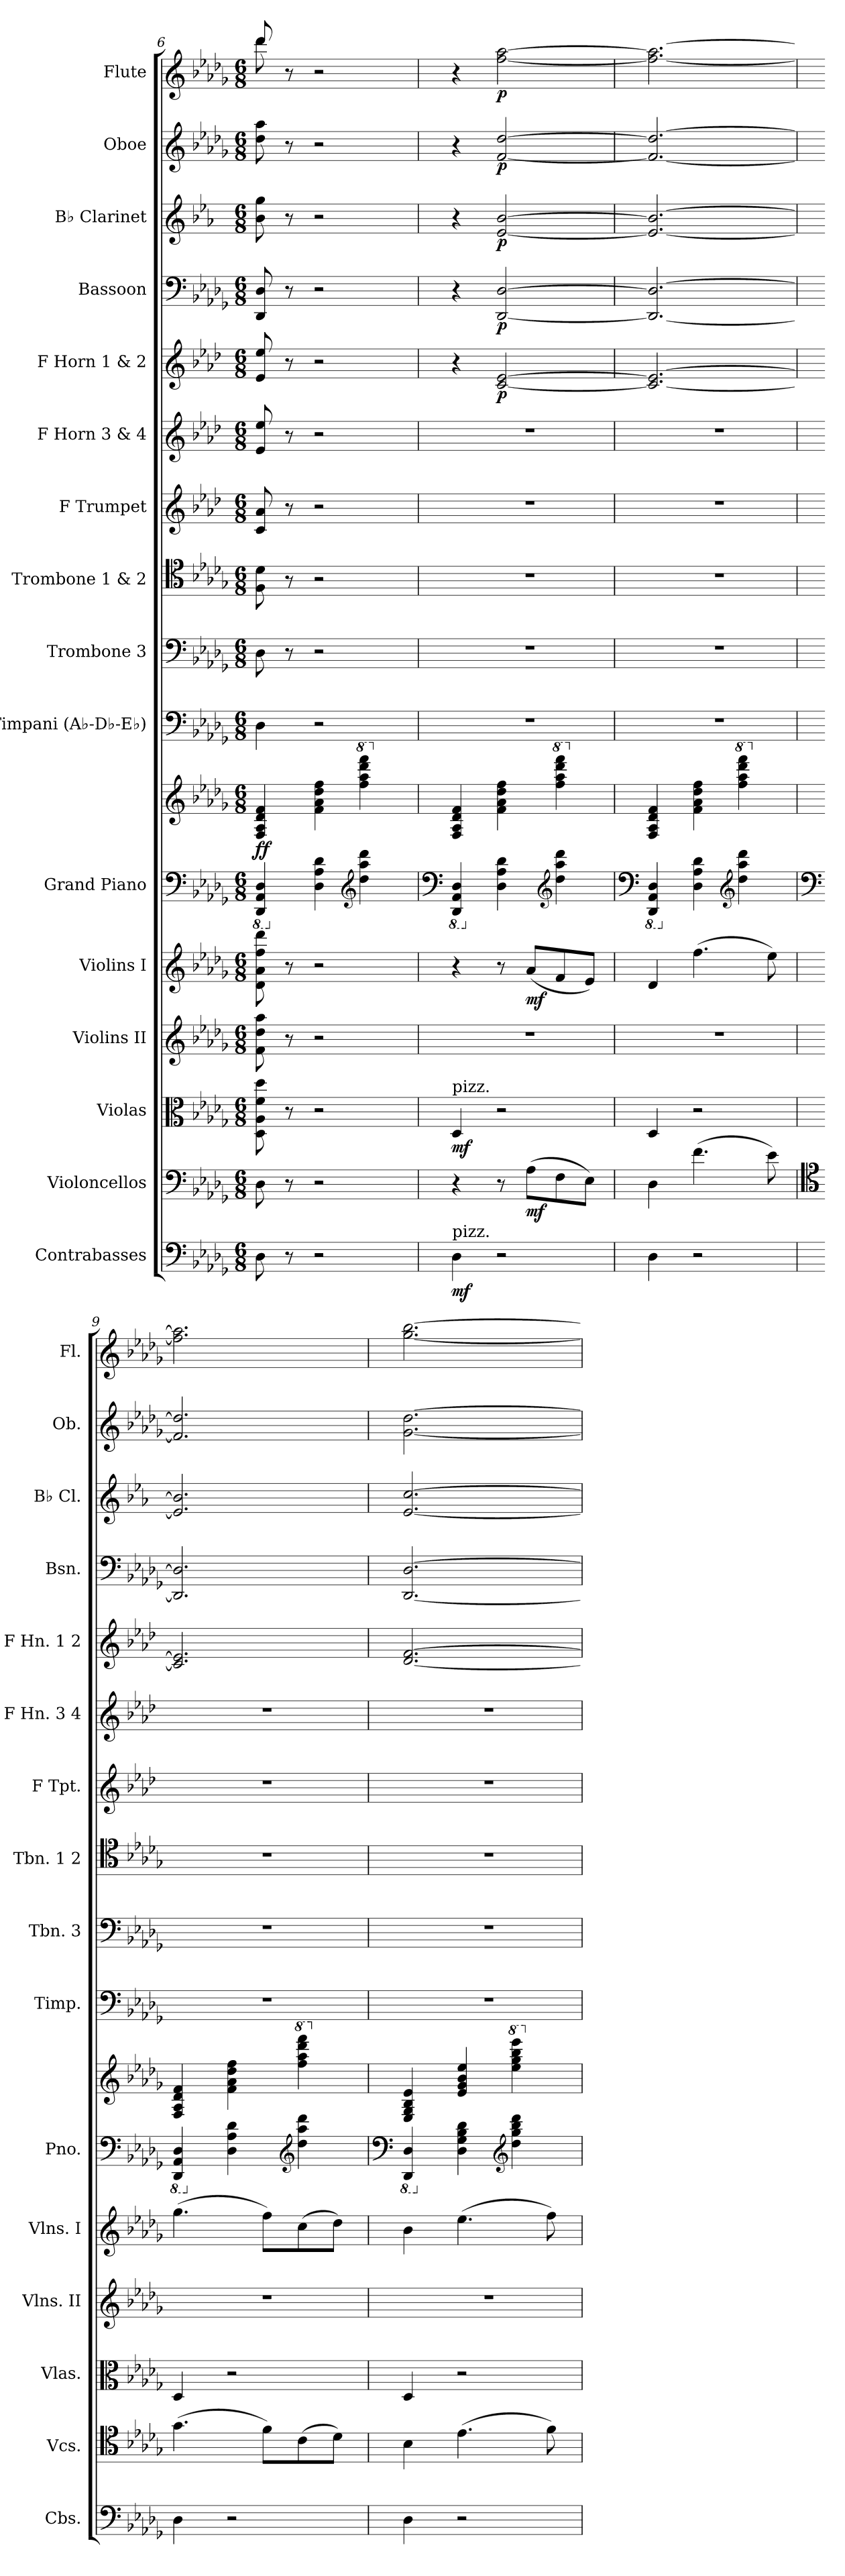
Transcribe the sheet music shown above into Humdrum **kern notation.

**kern	**dynam	**kern	**dynam	**kern	**dynam	**kern	**kern	**dynam	**kern	**kern	**dynam	**kern	**kern	**kern	**kern	**kern	**kern	**dynam	**kern	**dynam	**kern	**dynam	**kern	**dynam	**kern	**dynam
*part16	*part16	*part15	*part15	*part14	*part14	*part13	*part12	*part12	*part11	*part11	*part11	*part10	*part9	*part8	*part7	*part6	*part5	*part5	*part4	*part4	*part3	*part3	*part2	*part2	*part1	*part1
*staff17	*staff17	*staff16	*staff16	*staff15	*staff15	*staff14	*staff13	*staff13	*staff12	*staff11	*staff11/12	*staff10	*staff9	*staff8	*staff7	*staff6	*staff5	*staff5	*staff4	*staff4	*staff3	*staff3	*staff2	*staff2	*staff1	*staff1
*I"Contrabasses	*	*I"Violoncellos	*	*I"Violas	*	*I"Violins II	*I"Violins I	*	*I"Grand Piano	*	*	*I"Timpani (A♭-D♭-E♭)	*I"Trombone 3	*I"Trombone 1 &amp; 2	*I"F Trumpet	*I"F Horn 3 &amp; 4	*I"F Horn 1 &amp; 2	*	*I"Bassoon	*	*I"B♭ Clarinet	*	*I"Oboe	*	*I"Flute	*
*I'Cbs.	*	*I'Vcs.	*	*I'Vlas.	*	*I'Vlns. II	*I'Vlns. I	*	*I'Pno.	*	*	*I'Timp.	*I'Tbn. 3	*I'Tbn. 1 2	*I'F Tpt.	*I'F Hn. 3 4	*I'F Hn. 1 2	*	*I'Bsn.	*	*I'B♭ Cl.	*	*I'Ob.	*	*I'Fl.	*
*clefF4	*	*clefF4	*	*clefC3	*	*clefG2	*clefG2	*	*clefF4	*clefG2	*	*clefF4	*clefF4	*clefC4	*clefG2	*clefG2	*clefG2	*	*clefF4	*	*clefG2	*	*clefG2	*	*clefG2	*
*ITrd7c12	*	*	*	*	*	*	*	*	*	*	*	*	*	*	*ITrd-3c-5	*ITrd4c7	*ITrd4c7	*	*	*	*ITrd1c2	*	*	*	*	*
*k[b-e-a-d-g-]	*	*k[b-e-a-d-g-]	*	*k[b-e-a-d-g-]	*	*k[b-e-a-d-g-]	*k[b-e-a-d-g-]	*	*k[b-e-a-d-g-]	*k[b-e-a-d-g-]	*	*k[b-e-a-d-g-]	*k[b-e-a-d-g-]	*k[b-e-a-d-g-]	*k[b-e-a-d-g-]	*k[b-e-a-d-g-]	*k[b-e-a-d-g-]	*	*k[b-e-a-d-g-]	*	*k[b-e-a-d-g-]	*	*k[b-e-a-d-g-]	*	*k[b-e-a-d-g-]	*
*M6/8	*	*M6/8	*	*M6/8	*	*M6/8	*M6/8	*	*M6/8	*M6/8	*	*M6/8	*M6/8	*M6/8	*M6/8	*M6/8	*M6/8	*	*M6/8	*	*M6/8	*	*M6/8	*	*M6/8	*
*	*	*	*	*	*	*	*	*	*8ba	*	*	*	*	*	*	*	*	*	*	*	*	*	*	*	*	*
=6	=6	=6	=6	=6	=6	=6	=6	=6	=6	=6	=6	=6	=6	=6	=6	=6	=6	=6	=6	=6	=6	=6	=6	=6	=6	=6
*	*	*	*	*	*	*	*	*	*	*	*	*	*	*	*	*	*	*	*	*	*	*	*	*	*^	*
!	!	!	!	!	!	!	!	!	!	!	!LO:DY:b	!	!	!	!	!	!	!	!	!	!	!	!	!	!	!	!
8DD-\	.	8D-\	.	8D-\ 8A-\ 8f\ 8dd-\	.	8f\ 8dd-\ 8aa-\	8d-\ 8a-\ 8ff\ 8ddd-\	.	4DDD-/ 4AAA-/ 4DD-/	4F/ 4A-/ 4d-/ 4f/	ff	4D-\	8D-\	8F\ 8d-\	8f/ 8dd-/	8A-/ 8a-/	8A-/ 8a-/	.	8DD-/ 8D-/	.	8a-\ 8ff\	.	8dd-\ 8aa-\	.	8ddd-/	8ddd-\	.
8r	.	8r	.	8r	.	8r	8r	.	.	.	.	.	8r	8r	8r	8r	8r	.	8r	.	8r	.	8r	.	8r	2ryy	.
*	*	*	*	*	*	*	*	*	*X8ba	*	*	*	*	*	*	*	*	*	*	*	*	*	*	*	*	*	*
2r	.	2r	.	2r	.	2r	2r	.	4D-\ 4A-\ 4d-\	4f\ 4a-\ 4dd-\ 4ff\	.	2r	2r	2r	2r	2r	2r	.	2r	.	2r	.	2r	.	2r	.	.
*	*	*	*	*	*	*	*	*	*clefG2	*	*	*	*	*	*	*	*	*	*	*	*	*	*	*	*	*	*
*	*	*	*	*	*	*	*	*	*	*8va	*	*	*	*	*	*	*	*	*	*	*	*	*	*	*	*	*
.	.	.	.	.	.	.	.	.	4dd-\ 4aa-\ 4ddd-\	4fff\ 4aaa-\ 4dddd-\ 4ffff\	.	.	.	.	.	.	.	.	.	.	.	.	.	.	.	.	.
.	.	.	.	.	.	.	.	.	.	.	.	.	.	.	.	.	.	.	.	.	.	.	.	.	.	8ryy	.
*	*	*	*	*	*	*	*	*	*	*	*	*	*	*	*	*	*	*	*	*	*	*	*	*	*v	*v	*
=7	=7	=7	=7	=7	=7	=7	=7	=7	=7	=7	=7	=7	=7	=7	=7	=7	=7	=7	=7	=7	=7	=7	=7	=7	=7	=7
*	*	*	*	*	*	*	*	*	*clefF4	*	*	*	*	*	*	*	*	*	*	*	*	*	*	*	*	*
*	*	*	*	*	*	*	*	*	*8ba	*	*	*	*	*	*	*	*	*	*	*	*	*	*	*	*	*
*	*	*	*	*	*	*	*	*	*	*X8va	*	*	*	*	*	*	*	*	*	*	*	*	*	*	*	*
*	*	*	*	*	*	*	*	*	*	*	*	*	*	*	*	*	*	*	*	*	*	*	*	*	*^	*
!	!	!	!	!LO:TX:a:t=pizz.	!	!	!	!	!	!	!	!	!	!	!	!	!	!	!	!	!	!	!	!	!	!	!
!LO:TX:a:t=pizz.	!	!	!	!	!	!	!	!	!	!	!	!	!	!	!	!	!	!	!	!	!	!	!	!	!	!	!
!	!LO:DY:b	!	!	!	!LO:DY:b	!	!	!	!	!	!	!	!	!	!	!	!	!	!	!	!	!	!	!	!	!	!
*	*	*	*	*	*	*	*	*	*	*	*	*	*	*	*	*	*	*	*	*	*	*	*	*	*v	*v	*
4DD-\	mf	4r	.	4D-/	mf	2.r	4r	.	4DDD-/ 4AAA-/ 4DD-/	4F/ 4A-/ 4d-/ 4f/	.	2.r	2.r	2.r	2.r	2.r	4r	.	4r	.	4r	.	4r	.	4r	.
*	*	*	*	*	*	*	*	*	*X8ba	*	*	*	*	*	*	*	*	*	*	*	*	*	*	*	*	*
!	!	!	!	!	!	!	!	!	!	!	!	!	!	!	!	!	!	!LO:DY:b	!	!LO:DY:b	!	!LO:DY:b	!	!LO:DY:b	!	!LO:DY:b
2r	.	8r	.	2r	.	.	8r	.	4D-\ 4A-\ 4d-\	4f\ 4a-\ 4dd-\ 4ff\	.	.	.	.	.	.	[2F/ [2A-/	p	[2DD-/ [2D-/	p	[2d-/ [2a-/	p	[2f/ [2dd-/	p	[2ff\ [2aa-\	p
!	!	!	!LO:DY:b	!	!	!	!	!LO:DY:b	!	!	!	!	!	!	!	!	!	!	!	!	!	!	!	!	!	!
.	.	(>8A-\L	mf	.	.	.	(<8a-/L	mf	.	.	.	.	.	.	.	.	.	.	.	.	.	.	.	.	.	.
*	*	*	*	*	*	*	*	*	*clefG2	*	*	*	*	*	*	*	*	*	*	*	*	*	*	*	*	*
*	*	*	*	*	*	*	*	*	*	*8va	*	*	*	*	*	*	*	*	*	*	*	*	*	*	*	*
.	.	8F\	.	.	.	.	8f/	.	4dd-\ 4aa-\ 4ddd-\	4fff\ 4aaa-\ 4dddd-\ 4ffff\	.	.	.	.	.	.	.	.	.	.	.	.	.	.	.	.
.	.	8E-\J)	.	.	.	.	8e-/J)	.	.	.	.	.	.	.	.	.	.	.	.	.	.	.	.	.	.	.
!!LO:PB:g=z
=8	=8	=8	=8	=8	=8	=8	=8	=8	=8	=8	=8	=8	=8	=8	=8	=8	=8	=8	=8	=8	=8	=8	=8	=8	=8	=8
*	*	*	*	*	*	*	*	*	*clefF4	*	*	*	*	*	*	*	*	*	*	*	*	*	*	*	*	*
*	*	*	*	*	*	*	*	*	*8ba	*	*	*	*	*	*	*	*	*	*	*	*	*	*	*	*	*
*	*	*	*	*	*	*	*	*	*	*X8va	*	*	*	*	*	*	*	*	*	*	*	*	*	*	*	*
4DD-\	.	4D-\	.	4D-/	.	2.r	4d-/	.	4DDD-/ 4AAA-/ 4DD-/	4F/ 4A-/ 4d-/ 4f/	.	2.r	2.r	2.r	2.r	2.r	2.F/_ 2.A-/_	.	2.DD-/_ 2.D-/_	.	2.d-/_ 2.a-/_	.	2.f/_ 2.dd-/_	.	2.ff\_ 2.aa-\_	.
*	*	*	*	*	*	*	*	*	*X8ba	*	*	*	*	*	*	*	*	*	*	*	*	*	*	*	*	*
2r	.	(>4.f\	.	2r	.	.	(>4.ff\	.	4D-\ 4A-\ 4d-\	4f\ 4a-\ 4dd-\ 4ff\	.	.	.	.	.	.	.	.	.	.	.	.	.	.	.	.
*	*	*	*	*	*	*	*	*	*clefG2	*	*	*	*	*	*	*	*	*	*	*	*	*	*	*	*	*
*	*	*	*	*	*	*	*	*	*	*8va	*	*	*	*	*	*	*	*	*	*	*	*	*	*	*	*
.	.	.	.	.	.	.	.	.	4dd-\ 4aa-\ 4ddd-\	4fff\ 4aaa-\ 4dddd-\ 4ffff\	.	.	.	.	.	.	.	.	.	.	.	.	.	.	.	.
.	.	8e-\)	.	.	.	.	8ee-\)	.	.	.	.	.	.	.	.	.	.	.	.	.	.	.	.	.	.	.
=9	=9	=9	=9	=9	=9	=9	=9	=9	=9	=9	=9	=9	=9	=9	=9	=9	=9	=9	=9	=9	=9	=9	=9	=9	=9	=9
*	*	*clefC4	*	*	*	*	*	*	*clefF4	*	*	*	*	*	*	*	*	*	*	*	*	*	*	*	*	*
*	*	*	*	*	*	*	*	*	*8ba	*	*	*	*	*	*	*	*	*	*	*	*	*	*	*	*	*
*	*	*	*	*	*	*	*	*	*	*X8va	*	*	*	*	*	*	*	*	*	*	*	*	*	*	*	*
4DD-\	.	(>4.g-\	.	4D-/	.	2.r	(>4.gg-\	.	4DDD-/ 4AAA-/ 4DD-/	4F/ 4A-/ 4d-/ 4f/	.	2.r	2.r	2.r	2.r	2.r	2.F/] 2.A-/]	.	2.DD-/] 2.D-/]	.	2.d-/] 2.a-/]	.	2.f/] 2.dd-/]	.	2.ff\] 2.aa-\]	.
*	*	*	*	*	*	*	*	*	*X8ba	*	*	*	*	*	*	*	*	*	*	*	*	*	*	*	*	*
2r	.	.	.	2r	.	.	.	.	4D-\ 4A-\ 4d-\	4f\ 4a-\ 4dd-\ 4ff\	.	.	.	.	.	.	.	.	.	.	.	.	.	.	.	.
.	.	8f\L)	.	.	.	.	8ff\L)	.	.	.	.	.	.	.	.	.	.	.	.	.	.	.	.	.	.	.
*	*	*	*	*	*	*	*	*	*clefG2	*	*	*	*	*	*	*	*	*	*	*	*	*	*	*	*	*
*	*	*	*	*	*	*	*	*	*	*8va	*	*	*	*	*	*	*	*	*	*	*	*	*	*	*	*
.	.	(>8c\	.	.	.	.	(>8cc\	.	4dd-\ 4aa-\ 4ddd-\	4fff\ 4aaa-\ 4dddd-\ 4ffff\	.	.	.	.	.	.	.	.	.	.	.	.	.	.	.	.
.	.	8d-\J)	.	.	.	.	8dd-\J)	.	.	.	.	.	.	.	.	.	.	.	.	.	.	.	.	.	.	.
=10	=10	=10	=10	=10	=10	=10	=10	=10	=10	=10	=10	=10	=10	=10	=10	=10	=10	=10	=10	=10	=10	=10	=10	=10	=10	=10
*	*	*	*	*	*	*	*	*	*clefF4	*	*	*	*	*	*	*	*	*	*	*	*	*	*	*	*	*
*	*	*	*	*	*	*	*	*	*8ba	*	*	*	*	*	*	*	*	*	*	*	*	*	*	*	*	*
*	*	*	*	*	*	*	*	*	*	*X8va	*	*	*	*	*	*	*	*	*	*	*	*	*	*	*	*
4DD-\	.	4B-\	.	4D-/	.	2.r	4b-\	.	4DDD-/ 4DD-/	4E-/ 4G-/ 4B-/ 4e-/	.	2.r	2.r	2.r	2.r	2.r	[2.G-/ [2.B-/	.	[2.DD-/ [2.D-/	.	[2.d-/ [2.b-/	.	[2.g-\ [2.dd-\	.	[2.gg-\ [2.bb-\	.
*	*	*	*	*	*	*	*	*	*X8ba	*	*	*	*	*	*	*	*	*	*	*	*	*	*	*	*	*
2r	.	(>4.e-\	.	2r	.	.	(>4.ee-\	.	4D-\ 4G-\ 4B-\ 4d-\	4e-/ 4g-/ 4b-/ 4ee-/	.	.	.	.	.	.	.	.	.	.	.	.	.	.	.	.
*	*	*	*	*	*	*	*	*	*clefG2	*	*	*	*	*	*	*	*	*	*	*	*	*	*	*	*	*
*	*	*	*	*	*	*	*	*	*	*8va	*	*	*	*	*	*	*	*	*	*	*	*	*	*	*	*
.	.	.	.	.	.	.	.	.	4dd-\ 4gg-\ 4bb-\ 4ddd-\	4eee-\ 4ggg-\ 4bbb-\ 4eeee-\	.	.	.	.	.	.	.	.	.	.	.	.	.	.	.	.
.	.	8f\)	.	.	.	.	8ff\)	.	.	.	.	.	.	.	.	.	.	.	.	.	.	.	.	.	.	.
*	*	*	*	*	*	*	*	*	*	*X8va	*	*	*	*	*	*	*	*	*	*	*	*	*	*	*	*
=	=	=	=	=	=	=	=	=	=	=	=	=	=	=	=	=	=	=	=	=	=	=	=	=	=	=
*-	*-	*-	*-	*-	*-	*-	*-	*-	*-	*-	*-	*-	*-	*-	*-	*-	*-	*-	*-	*-	*-	*-	*-	*-	*-	*-
